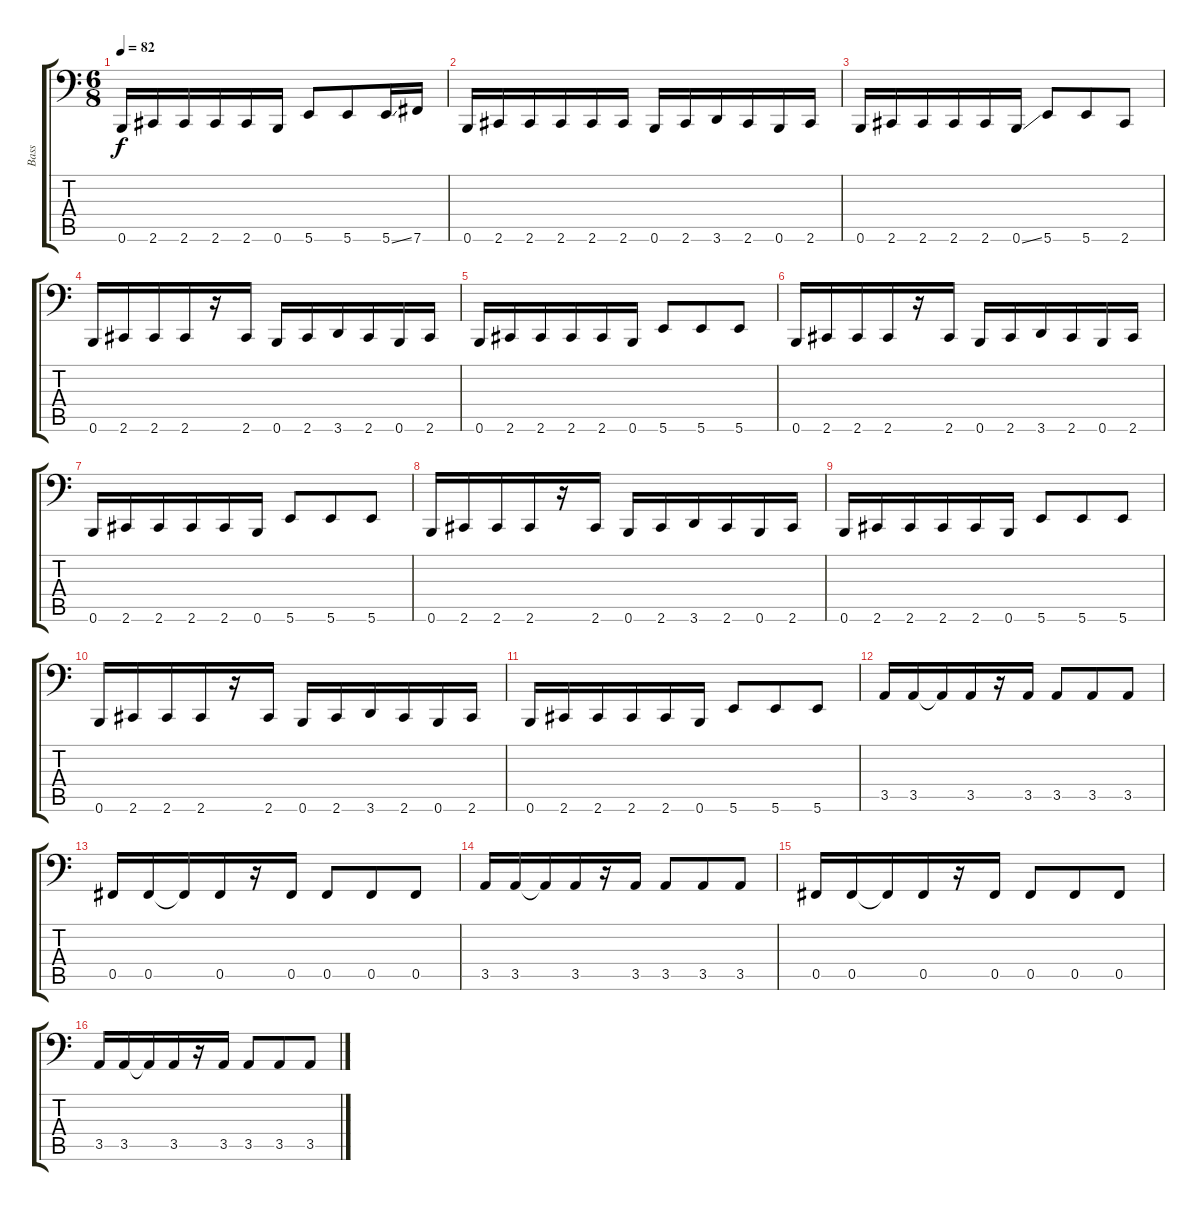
\track ("Bass" "Bass") {instrument electricbasspick}
\staff {score tabs}
\tuning (Db3 Ab2 E2 B1 Gb1 B0) {hide}
\ts (6 8)
\tempo 82
\clef f4
\ks c
0.6.16{dy f} 2.6.16 2.6.16 2.6.16 2.6.16 0.6.16 5.6.8 5.6.8 5.6{ss}.16 7.6.16 |
0.6.16 2.6.16 2.6.16 2.6.16 2.6.16 2.6.16 0.6.16 2.6.16 3.6.16 2.6.16 0.6.16 2.6.16 |
0.6.16 2.6.16 2.6.16 2.6.16 2.6.16 0.6{ss}.16 5.6.8 5.6.8 2.6.8 |
0.6.16 2.6.16 2.6.16 2.6.16 r.16 2.6.16 0.6.16 2.6.16 3.6.16 2.6.16 0.6.16 2.6.16 |
0.6.16 2.6.16 2.6.16 2.6.16 2.6.16 0.6.16 5.6.8 5.6.8 5.6.8 |
0.6.16 2.6.16 2.6.16 2.6.16 r.16 2.6.16 0.6.16 2.6.16 3.6.16 2.6.16 0.6.16 2.6.16 |
0.6.16 2.6.16 2.6.16 2.6.16 2.6.16 0.6.16 5.6.8 5.6.8 5.6.8 |
0.6.16 2.6.16 2.6.16 2.6.16 r.16 2.6.16 0.6.16 2.6.16 3.6.16 2.6.16 0.6.16 2.6.16 |
0.6.16 2.6.16 2.6.16 2.6.16 2.6.16 0.6.16 5.6.8 5.6.8 5.6.8 |
0.6.16 2.6.16 2.6.16 2.6.16 r.16 2.6.16 0.6.16 2.6.16 3.6.16 2.6.16 0.6.16 2.6.16 |
0.6.16 2.6.16 2.6.16 2.6.16 2.6.16 0.6.16 5.6.8 5.6.8 5.6.8 |
3.5.16 3.5.16 3.5{t}.16 3.5.16 r.16 3.5.16 3.5.8 3.5.8 3.5.8 |
0.5.16 0.5.16 0.5{t}.16 0.5.16 r.16 0.5.16 0.5.8 0.5.8 0.5.8 |
3.5.16 3.5.16 3.5{t}.16 3.5.16 r.16 3.5.16 3.5.8 3.5.8 3.5.8 |
0.5.16 0.5.16 0.5{t}.16 0.5.16 r.16 0.5.16 0.5.8 0.5.8 0.5.8 |
3.5.16 3.5.16 3.5{t}.16 3.5.16 r.16 3.5.16 3.5.8 3.5.8 3.5.8
